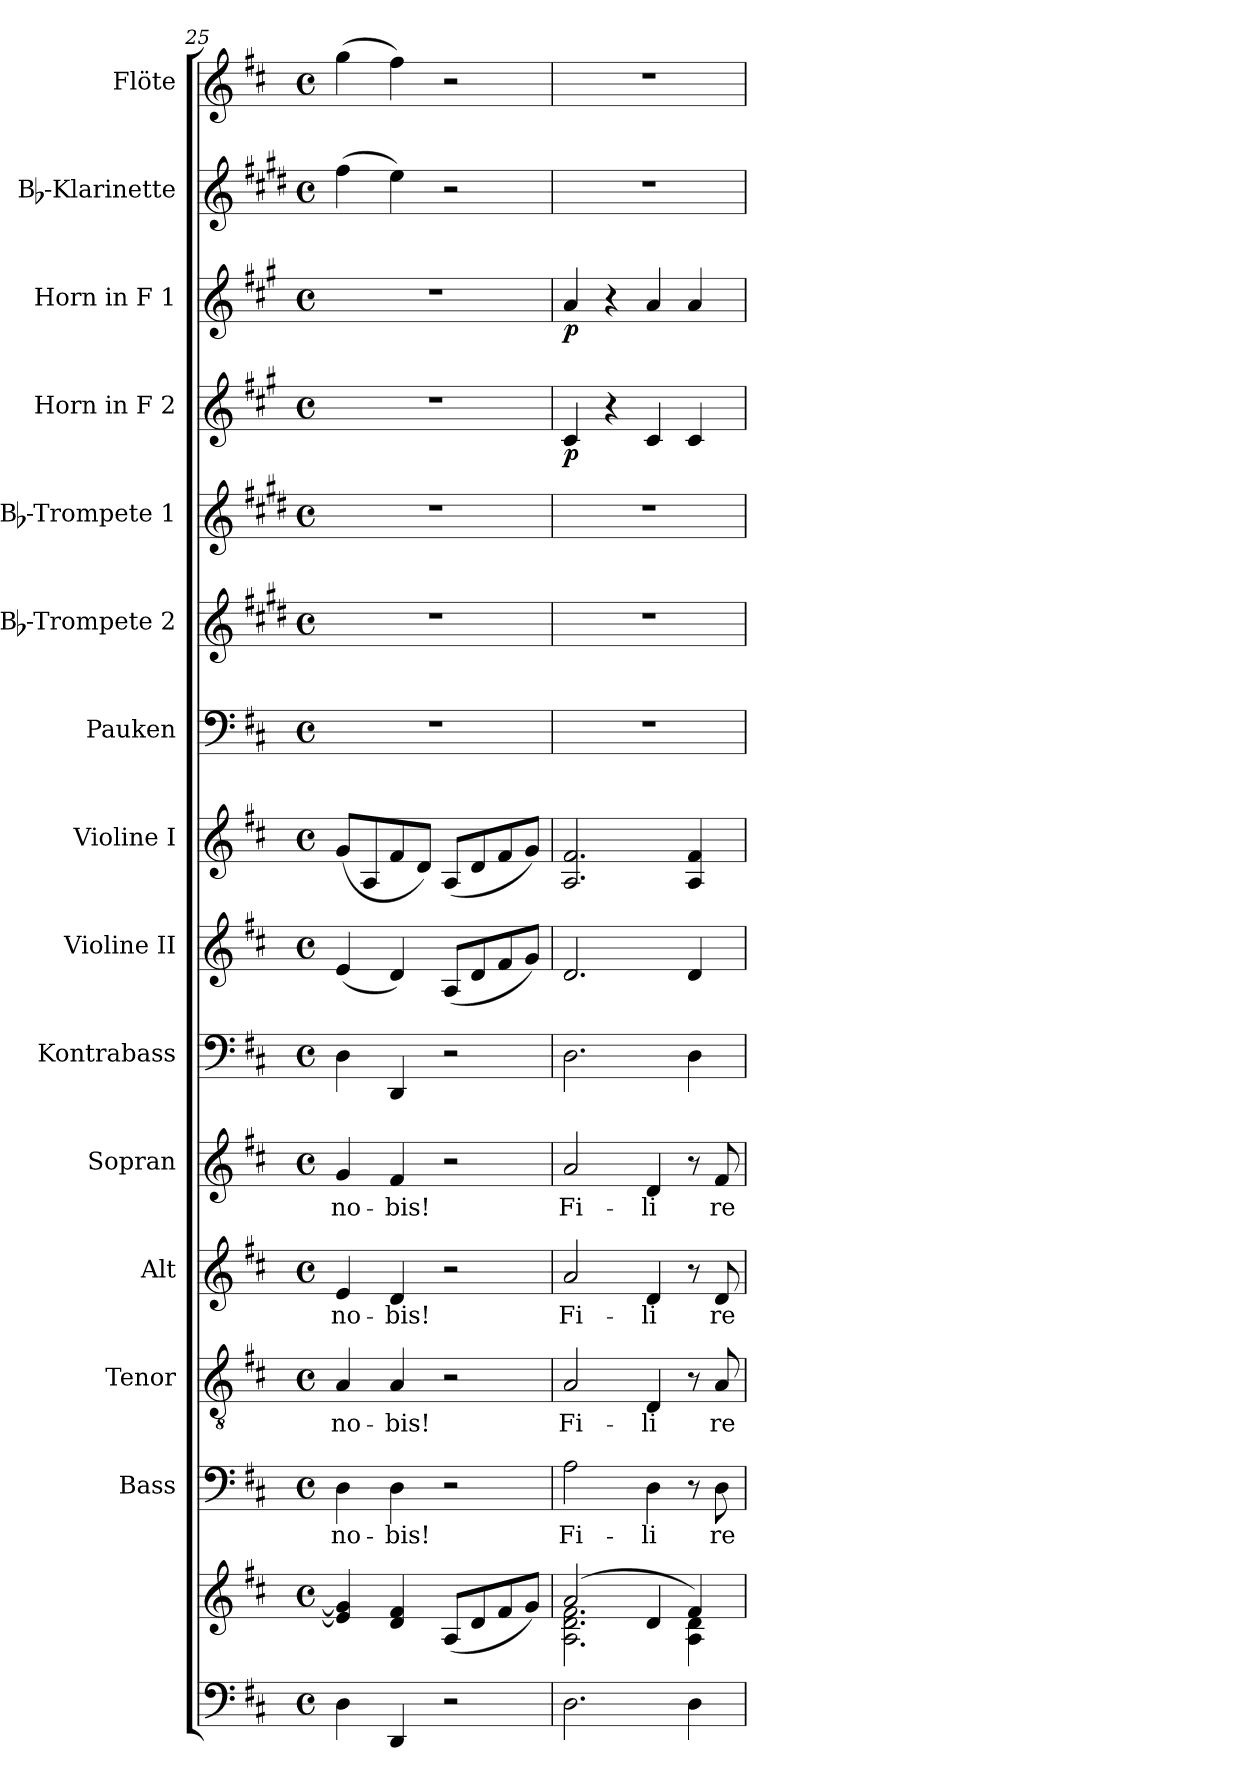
**kern	**kern	**kern	**text	**kern	**text	**kern	**text	**kern	**text	**kern	**kern	**kern	**kern	**kern	**kern	**kern	**dynam	**kern	**dynam	**kern	**kern
*part15	*part15	*part14	*part14	*part13	*part13	*part12	*part12	*part11	*part11	*part10	*part9	*part8	*part7	*part6	*part5	*part4	*part4	*part3	*part3	*part2	*part1
*staff16	*staff15	*staff14	*staff14	*staff13	*staff13	*staff12	*staff12	*staff11	*staff11	*staff10	*staff9	*staff8	*staff7	*staff6	*staff5	*staff4	*staff4	*staff3	*staff3	*staff2	*staff1
*	*	*I"Bass	*	*I"Tenor	*	*I"Alt	*	*I"Sopran	*	*I"Kontrabass	*I"Violine II	*I"Violine I	*I"Pauken	*I"Bb-Trompete 2	*I"Bb-Trompete 1	*I"Horn in F 2	*	*I"Horn in F 1	*	*I"Bb-Klarinette	*I"Flöte
*	*	*I'B.	*	*I'T.	*	*I'A.	*	*I'S.	*	*I'Kb.	*I'Vl. II	*I'Vl. I	*I'Pk.	*I'Bb Trp. 2	*I'Bb Trp. 1	*	*	*	*	*I'Bb Kl.	*I'Fl.
*clefF4	*clefG2	*clefF4	*	*clefGv2	*	*clefG2	*	*clefG2	*	*clefF4	*clefG2	*clefG2	*clefF4	*clefG2	*clefG2	*clefG2	*	*clefG2	*	*clefG2	*clefG2
*	*	*	*	*	*	*	*	*	*	*ITrd7c12	*	*	*	*ITrd1c2	*ITrd1c2	*ITrd4c7	*	*ITrd4c7	*	*ITrd1c2	*
*k[f#c#]	*k[f#c#]	*k[f#c#]	*	*k[f#c#]	*	*k[f#c#]	*	*k[f#c#]	*	*k[f#c#]	*k[f#c#]	*k[f#c#]	*k[f#c#]	*k[f#c#]	*k[f#c#]	*k[f#c#]	*	*k[f#c#]	*	*k[f#c#]	*k[f#c#]
*D:	*D:	*D:	*	*D:	*	*D:	*	*D:	*	*D:	*D:	*D:	*D:	*D:	*D:	*D:	*	*D:	*	*D:	*D:
*M4/4	*M4/4	*M4/4	*	*M4/4	*	*M4/4	*	*M4/4	*	*M4/4	*M4/4	*M4/4	*M4/4	*M4/4	*M4/4	*M4/4	*	*M4/4	*	*M4/4	*M4/4
*met(c)	*met(c)	*met(c)	*	*met(c)	*	*met(c)	*	*met(c)	*	*met(c)	*met(c)	*met(c)	*met(c)	*met(c)	*met(c)	*met(c)	*	*met(c)	*	*met(c)	*met(c)
=25	=25	=25	=25	=25	=25	=25	=25	=25	=25	=25	=25	=25	=25	=25	=25	=25	=25	=25	=25	=25	=25
!	!	!	!LO:LY:b	!	!LO:LY:b	!	!LO:LY:b	!	!LO:LY:b	!	!	!	!	!	!	!	!	!	!	!	!
4D\	4e/] 4g/]	4D\	no-	4A/	no-	4e/	no-	4g/	no-	4DD\	(<4e/	(<8g/L	1r	1r	1r	1r	.	1r	.	(>4ee\	(>4gg\
.	.	.	.	.	.	.	.	.	.	.	.	8A/	.	.	.	.	.	.	.	.	.
!	!	!	!LO:LY:b	!	!LO:LY:b	!	!LO:LY:b	!	!LO:LY:b	!	!	!	!	!	!	!	!	!	!	!	!
4DD/	4d/ 4f#/	4D\	-bis!	4A/	-bis!	4d/	-bis!	4f#/	-bis!	4DDD/	4d/)	8f#/	.	.	.	.	.	.	.	4dd\)	4ff#\)
.	.	.	.	.	.	.	.	.	.	.	.	8d/J)	.	.	.	.	.	.	.	.	.
2r	(<8A/L	2r	.	2r	.	2r	.	2r	.	2r	(<8A/L	(<8A/L	.	.	.	.	.	.	.	2r	2r
.	8d/	.	.	.	.	.	.	.	.	.	8d/	8d/	.	.	.	.	.	.	.	.	.
.	8f#/	.	.	.	.	.	.	.	.	.	8f#/	8f#/	.	.	.	.	.	.	.	.	.
.	8g/J)	.	.	.	.	.	.	.	.	.	8g/J)	8g/J)	.	.	.	.	.	.	.	.	.
=26	=26	=26	=26	=26	=26	=26	=26	=26	=26	=26	=26	=26	=26	=26	=26	=26	=26	=26	=26	=26	=26
*	*^	*	*	*	*	*	*	*	*	*	*	*	*	*	*	*	*	*	*	*	*
!	!	!	!	!LO:LY:b	!	!LO:LY:b	!	!LO:LY:b	!	!LO:LY:b	!	!	!	!	!	!	!	!LO:DY:b	!	!LO:DY:b	!	!
2.D\	(2a/	2.A\ 2.d\ 2.f#\	2A\	Fi-	2A/	Fi-	2a/	Fi-	2a/	Fi-	2.DD\	2.d/	2.A/ 2.f#/	1r	1r	1r	4F#/	p	4d/	p	1r	1r
.	.	.	.	.	.	.	.	.	.	.	.	.	.	.	.	.	4r	.	4r	.	.	.
!	!	!	!	!LO:LY:b	!	!LO:LY:b	!	!LO:LY:b	!	!LO:LY:b	!	!	!	!	!	!	!	!	!	!	!	!
.	4d/	.	4D\	-li	4D/	-li	4d/	-li	4d/	-li	.	.	.	.	.	.	4F#/	.	4d/	.	.	.
4D\	4f#/)	4A\ 4d\	8r	.	8r	.	8r	.	8r	.	4DD\	4d/	4A/ 4f#/	.	.	.	4F#/	.	4d/	.	.	.
!	!	!	!	!LO:LY:b	!	!LO:LY:b	!	!LO:LY:b	!	!LO:LY:b	!	!	!	!	!	!	!	!	!	!	!	!
.	.	.	8D\	re-	8A/	re-	8d/	re-	8f#/	re-	.	.	.	.	.	.	.	.	.	.	.	.
*	*v	*v	*	*	*	*	*	*	*	*	*	*	*	*	*	*	*	*	*	*	*	*
=	=	=	=	=	=	=	=	=	=	=	=	=	=	=	=	=	=	=	=	=	=
*-	*-	*-	*-	*-	*-	*-	*-	*-	*-	*-	*-	*-	*-	*-	*-	*-	*-	*-	*-	*-	*-
